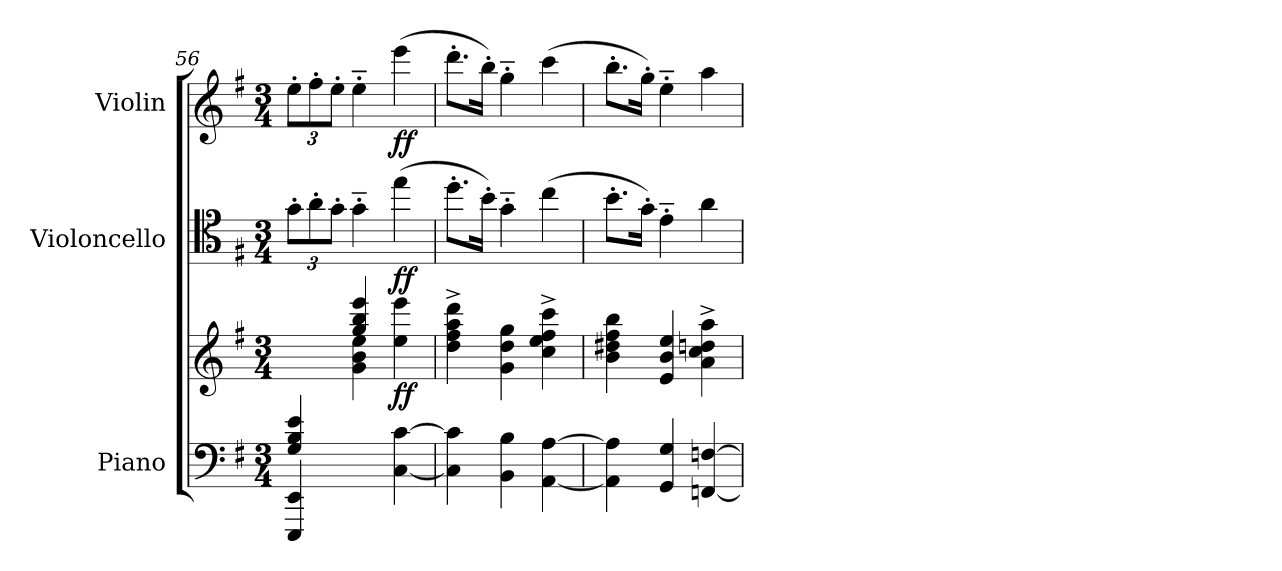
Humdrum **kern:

**kern	**kern	**dynam	**kern	**dynam	**kern	**dynam
*part3	*part3	*part3	*part2	*part2	*part1	*part1
*staff4	*staff3	*staff3/4	*staff2	*staff2	*staff1	*staff1
*I"Piano	*	*	*I"Violoncello	*	*I"Violin	*
*I'Pno.	*	*	*I'Vc.	*	*I'Vln.	*
!!LO:LB:g=z
*clefF4	*clefG2	*	*clefC4	*	*clefG2	*
*k[f#]	*k[f#]	*	*k[f#]	*	*k[f#]	*
*M3/4	*M3/4	*	*M3/4	*	*M3/4	*
=56	=56	=56	=56	=56	=56	=56
*^	*^	*	*	*	*	*
*	*	*	*	*	*Xbrackettup	*	*Xbrackettup	*
4G/ 4B/ 4e/	4EEE/ 4EE/	4ryy	4ryy	.	12g'\L	.	12ee'\L	.
.	.	.	.	.	12a'\	.	12ff#'\	.
.	.	.	.	.	12g'\J	.	12ee'\J	.
2ryy	4ryy	4gg/ 4bb/ 4eee/	4g\ 4b\ 4ee\	.	4g'~\	.	4ee'~\	.
!	!	!	!	!LO:DY:b	!	!LO:DY:b	!	!LO:DY:b
.	[4C\ [4c\	4ee\ 4eee\	4ryy	ff	(4ee\	ff	(4eee\	ff
*v	*v	*	*	*	*	*	*	*
*	*v	*v	*	*	*	*	*
=57	=57	=57	=57	=57	=57	=57
4C\] 4c\]	4dd\^ 4ff#\^ 4aa\^ 4ddd\^	.	8.dd'\L	.	8.ddd'\L	.
.	.	.	16b'\Jk)	.	16bb'\Jk)	.
4BB\ 4B\	4g\ 4dd\ 4gg\	.	4g'~\	.	4gg'~\	.
[4AA\ [4A\	4cc\^ 4ee\^ 4ff#\^ 4ccc\^	.	(4cc\	.	(4ccc\	.
=58	=58	=58	=58	=58	=58	=58
4AA\] 4A\]	4b\ 4dd#X\ 4ff#\ 4bb\	.	8.b'\L	.	8.bb'\L	.
.	.	.	16g'\Jk)	.	16gg'\Jk)	.
4GG/ 4G/	4e/ 4b/ 4ee/	.	4e'~\	.	4ee'~\	.
[4FFn/ [4Fn/	4a\^ 4cc\^ 4ddnj\^ 4aa\^	.	4a\	.	4aa\	.
=	=	=	=	=	=	=
*-	*-	*-	*-	*-	*-	*-
